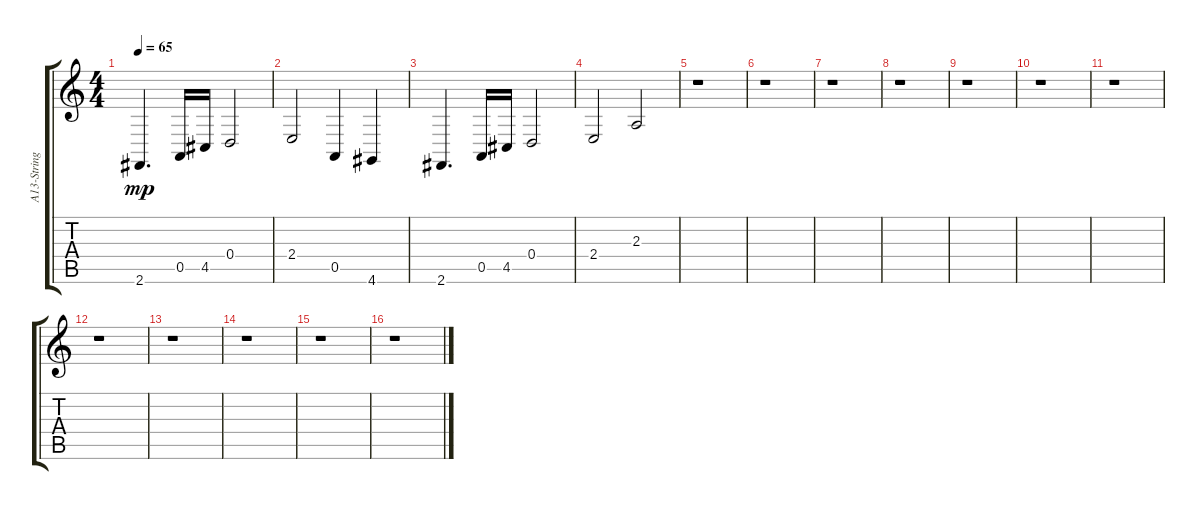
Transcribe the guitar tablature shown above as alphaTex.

\track ("A13-Strings   : " "A13-String") {instrument stringensemble1}
\staff {score tabs}
\tuning (E4 B3 G3 D3 A2 E2) {hide}
\ts (4 4)
\tempo 65
\clef g2
\ks c
2.6.4{d dy mp} 0.5.16 4.5.16 0.4.2 |
2.4.2 0.5.4 4.6.4 |
2.6.4{d} 0.5.16 4.5.16 0.4.2 |
2.4.2 2.3.2 |
r.1 |
r.1 |
r.1 |
r.1 |
r.1 |
r.1 |
r.1 |
r.1 |
r.1 |
r.1 |
r.1 |
r.1
